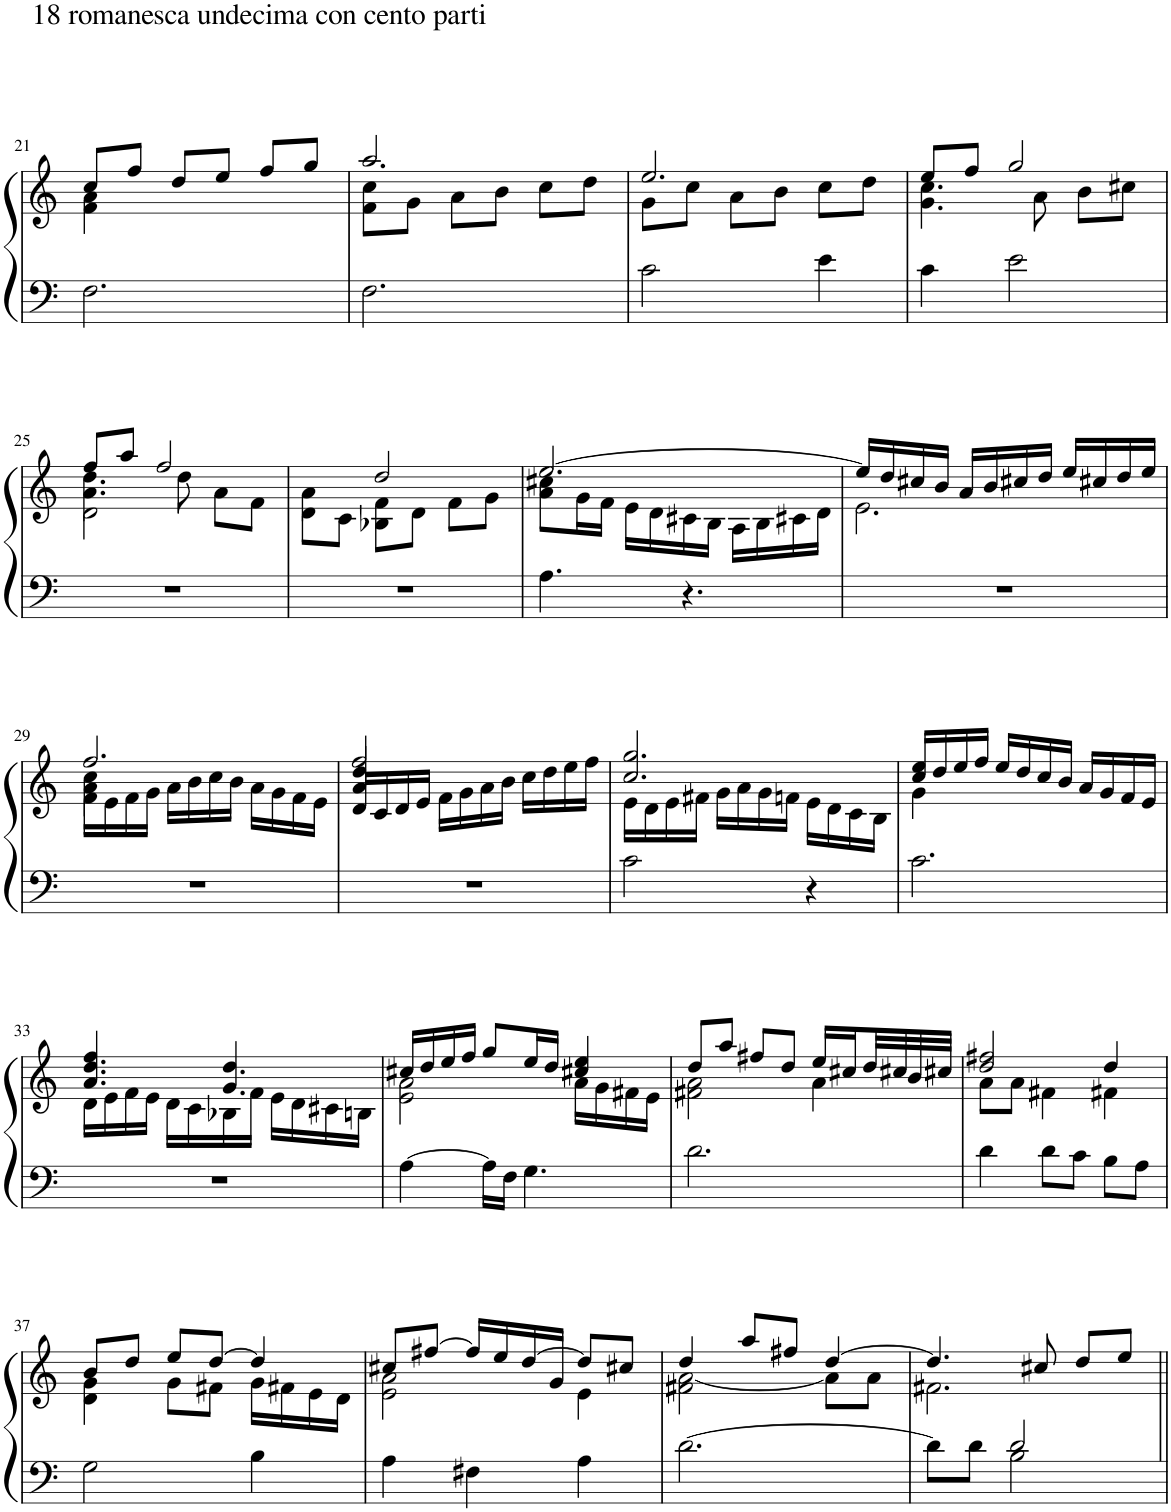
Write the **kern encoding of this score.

**kern	**kern
*part1	*part1
*staff2	*staff1
*I"Piano	*
*I'Pno.	*
!!LO:PB:g=z
*clefF4	*clefG2
*k[]	*k[]
*M3/4	*M3/4
=21	=21
*	*^
!	!LO:TX:a:t=18 romanesca undecima con cento parti	!
!LO:TX:a:t=18 romanesca undecima con cento parti	!	!
2.F\	8cc/L	4f\ 4a\
.	8ff/J	.
.	8dd/L	2ryy
.	8ee/J	.
.	8ff/L	.
.	8gg/J	.
=22	=22	=22
2.F\	2.aa/	8f\ 8cc\L
.	.	8g\J
.	.	8a\L
.	.	8b\J
.	.	8cc\L
.	.	8dd\J
=23	=23	=23
2c\	2.ee/	8g\L
.	.	8cc\J
.	.	8a\L
.	.	8b\J
4e\	.	8cc\L
.	.	8dd\J
=24	=24	=24
4c\	8ee/L	4.g\ 4.cc\
.	8ff/J	.
2e\	2gg/	.
.	.	8a\
.	.	8b\L
.	.	8cc#X\J
!!LO:LB:g=z
=25	=25	=25
*	*	*^
2.r	8ff/L	4.a\ 4.dd\	2d\
.	8aa/J	.	.
.	2ff/	.	.
.	.	8dd\	.
.	.	8a\L	4ryy
.	.	8f\J	.
=26	=26	=26	=26
2.r	4a\	8d\L	4ryy
.	.	8c\J	.
.	2dd/	8B-X\L	4f\
.	.	8d\J	.
.	.	8f\L	4ryy
.	.	8g\J	.
*	*	*v	*v
=27	=27	=27
4.A\	[2.ee/	8a\ 8cc#X\L
.	.	16g\L
.	.	16f\JJ
.	.	16e\LL
.	.	16d\
4.r	.	16c#X\
.	.	16B\JJ
.	.	16A\LL
.	.	16B\
.	.	16c#X\
.	.	16d\JJ
=28	=28	=28
2.r	16ee/LL]	2.e\
.	16dd/	.
.	16cc#X/	.
.	16b/JJ	.
.	16a/LL	.
.	16b/	.
.	16cc#X/	.
.	16dd/JJ	.
.	16ee/LL	.
.	16cc#X/	.
.	16dd/	.
.	16ee/JJ	.
!!LO:LB:g=z
=29	=29	=29
*	*	*^
2.r	2.ff/	4a\ 4cc\	16f\LL
.	.	.	16e\
.	.	.	16f\
.	.	.	16g\JJ
.	.	16a\LL	2ryy
.	.	16b\	.
.	.	16cc\	.
.	.	16b\JJ	.
.	.	16a\LL	.
.	.	16g\	.
.	.	16f\	.
.	.	16e\JJ	.
=30	=30	=30	=30
2.r	2ff/	4a/ 4dd/	16d/LL
.	.	.	16c/
.	.	.	16d/
.	.	.	16e/JJ
.	.	16f\LL	2ryy
.	.	16g\	.
.	.	16a\	.
.	.	16b\JJ	.
.	16cc\LL	4ryy	.
.	16dd\	.	.
.	16ee\	.	.
.	16ff\JJ	.	.
*	*	*v	*v
=31	=31	=31
2c\	2.cc/ 2.gg/	16e\LL
.	.	16d\
.	.	16e\
.	.	16f#X\JJ
.	.	16g\LL
.	.	16a\
.	.	16g\
.	.	16fn\JJ
4r	.	16e\LL
.	.	16d\
.	.	16c\
.	.	16B\JJ
=32	=32	=32
2.c\	16cc/ 16ee/LL	4g\
.	16dd/	.
.	16ee/	.
.	16ff/JJ	.
.	16ee/LL	2ryy
.	16dd/	.
.	16cc/	.
.	16b/JJ	.
.	16a/LL	.
.	16g/	.
.	16f/	.
.	16e/JJ	.
!!LO:LB:g=z	!!
=33	=33	=33
2.r	4.a/ 4.dd/ 4.ff/	16d\LL
.	.	16e\
.	.	16f\
.	.	16e\JJ
.	.	16d\LL
.	.	16c\
.	4.g/ 4.dd/	16B-X\
.	.	16f\JJ
.	.	16e\LL
.	.	16d\
.	.	16c#X\
.	.	16Bn\JJ
=34	=34	=34
[4A\	16cc#X/LL	2e\ 2a\
.	16dd/	.
.	16ee/	.
.	16ff/JJ	.
16A\LL]	8gg/L	.
16F\JJ	.	.
4.G\	16ee/L	.
.	16dd/JJ	.
.	4cc#X/ 4ee/	16a\LL
.	.	16g\
.	.	16f#X\
.	.	16e\JJ
=35	=35	=35
2.d\	8dd/L	2f#X\ 2a\
.	8aa/J	.
.	8ff#X/L	.
.	8dd/J	.
.	16ee/LL	4a\
.	16cc#X/	.
.	32dd/L	.
.	32cc#X/	.
.	32b/	.
.	32cc#X/JJJ	.
=36	=36	=36
4d\	2dd/ 2ff#X/	8a\L
.	.	8a\J
8d\L	.	4f#X\
8c\J	.	.
8B\L	4dd/	4f#X\
8A\J	.	.
!!LO:LB:g=z	!!
=37	=37	=37
2G\	8b/L	4d\ 4g\
.	8dd/J	.
.	8ee/L	8g\L
.	[8dd/J	8f#X\J
4B\	4dd/]	16g\LL
.	.	16f#X\
.	.	16e\
.	.	16d\JJ
=38	=38	=38
4A\	8cc#X/L	2e\ 2a\
.	[8ff#X/J	.
4F#X\	16ff#/LL]	.
.	16ee/	.
.	[16dd/	.
.	16g/JJ	.
4A\	8dd/L]	4e\
.	8cc#X/J	.
=39	=39	=39
[2.d\	4dd/	2f#X\ [2a\
.	8aa/L	.
.	8ff#X/J	.
.	[4dd/	8a\L]
.	.	8a\J
=40	=40	=40
*^	*	*
8d\L]	4ryy	4.dd/]	2.f#X\
8d\J	.	.	.
2B\	2d/	.	.
.	.	8cc#X/	.
.	.	8dd/L	.
.	.	8ee/J	.
*v	*v	*	*
*	*v	*v
=||	=||
*-	*-
